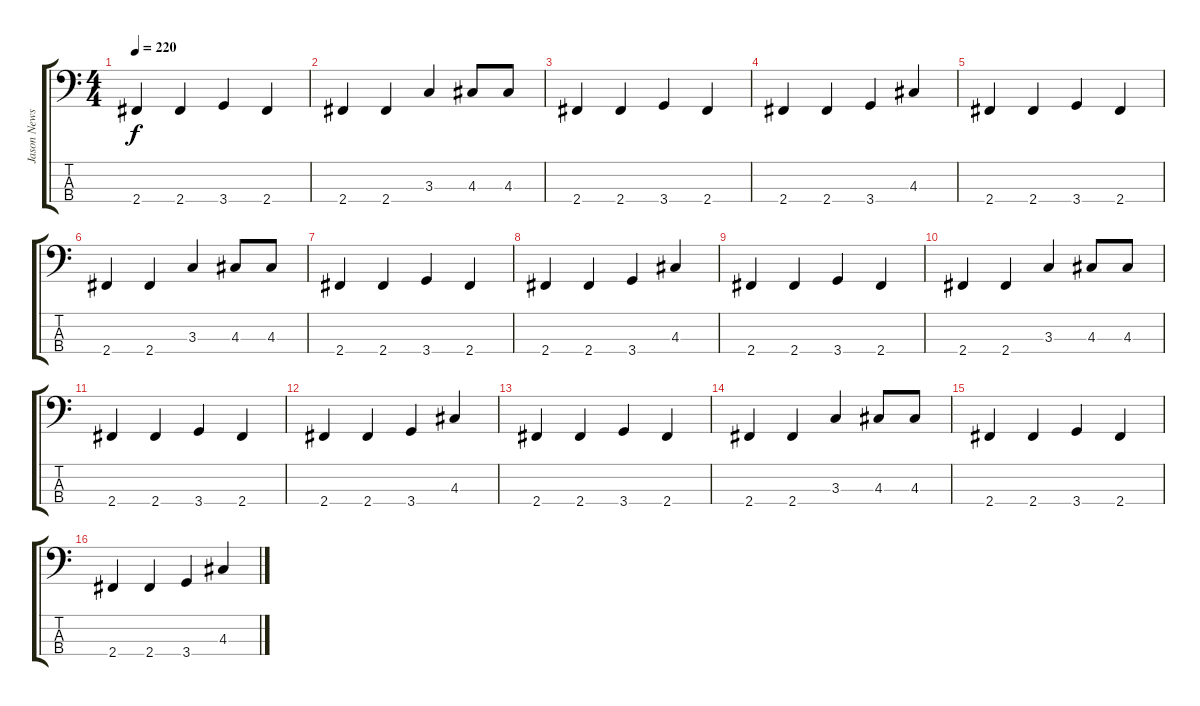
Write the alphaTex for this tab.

\track ("Jason Newsted/Cliff Burton Bass" "Jason News") {instrument electricbasspick}
\staff {score tabs}
\tuning (G2 D2 A1 E1) {hide}
\ts (4 4)
\tempo 220
\clef f4
\ks c
2.4.4{dy f} 2.4.4 3.4.4 2.4.4 |
2.4.4 2.4.4 3.3.4 4.3.8 4.3.8 |
2.4.4 2.4.4 3.4.4 2.4.4 |
2.4.4 2.4.4 3.4.4 4.3.4 |
2.4.4 2.4.4 3.4.4 2.4.4 |
2.4.4 2.4.4 3.3.4 4.3.8 4.3.8 |
2.4.4 2.4.4 3.4.4 2.4.4 |
2.4.4 2.4.4 3.4.4 4.3.4 |
2.4.4 2.4.4 3.4.4 2.4.4 |
2.4.4 2.4.4 3.3.4 4.3.8 4.3.8 |
2.4.4 2.4.4 3.4.4 2.4.4 |
2.4.4 2.4.4 3.4.4 4.3.4 |
2.4.4 2.4.4 3.4.4 2.4.4 |
2.4.4 2.4.4 3.3.4 4.3.8 4.3.8 |
2.4.4 2.4.4 3.4.4 2.4.4 |
2.4.4 2.4.4 3.4.4 4.3.4
